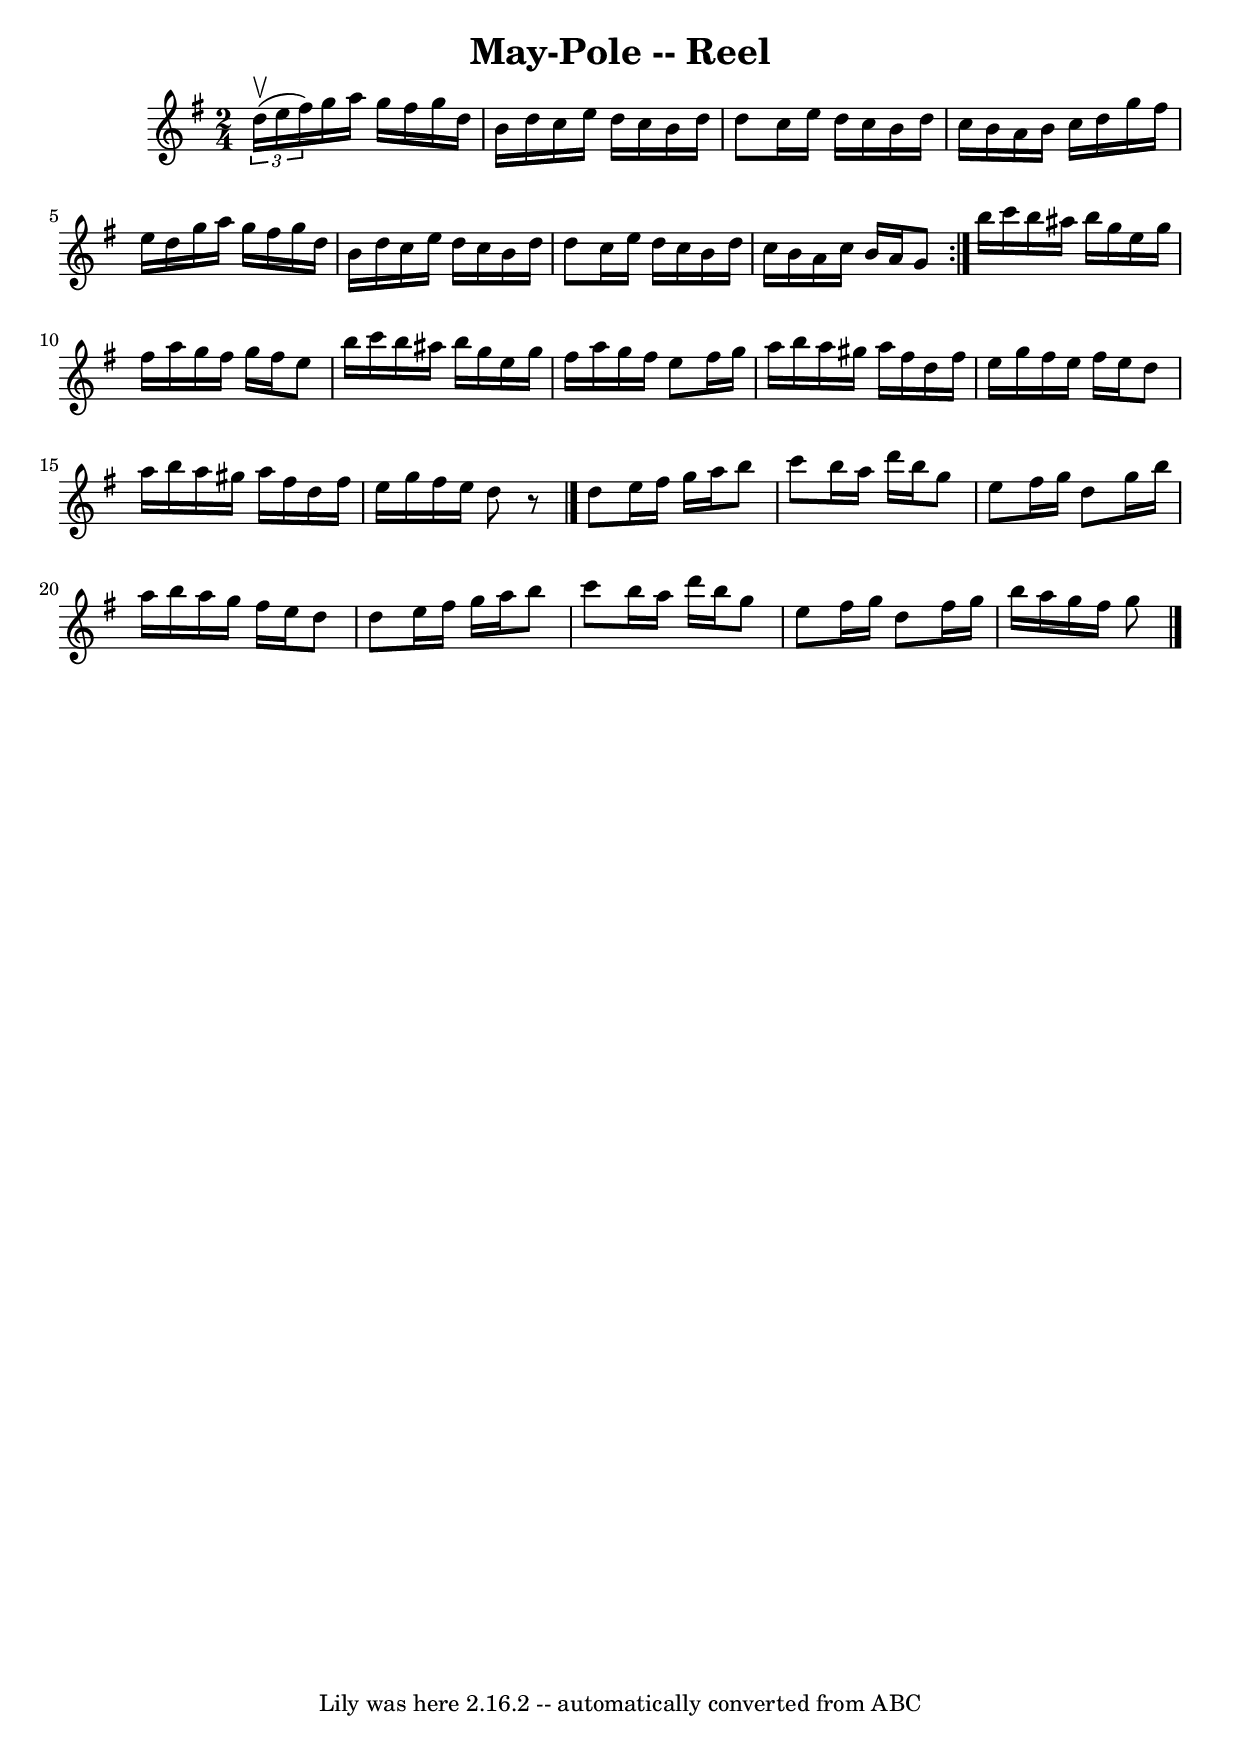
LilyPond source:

\version "2.16.2"
\include "Mammoth.ily"
\header {
  %% book = "Ryan's Mammoth Collection"
  crossRefNumber = "1"
  footnotes = ""
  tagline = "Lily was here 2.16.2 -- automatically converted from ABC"
  title = "May-Pole -- Reel"

}
voicedefault =  {



  \repeat volta 2 {

    \time 2/4 
    \key g \major
    \times 2/3 { d''16^\upbow(e''16 fis''16) 

	       } |
    g''16 a''16 g''16 fis''16 g''16 d''16 b'16    
    d''16  |
    c''16 e''16 d''16 c''16 b'16 d''16 d''8  
    |
    c''16 e''16 d''16 c''16 b'16 d''16 c''16 b'16  
    |
    a'16 b'16 c''16 d''16 g''16 fis''16 e''16 d''16 
    |
    g''16 a''16 g''16 fis''16 g''16 d''16 b'16    
    d''16  |
    c''16 e''16 d''16 c''16 b'16 d''16 d''8  
    |
    c''16 e''16 d''16 c''16 b'16 d''16 c''16 b'16  
    |
    a'16 c''16 b'16 a'16 g'8  
  } b''16 c'''16 b''16 
  ais''16 b''16 g''16 e''16 g''16  |
  fis''16 a''16    
  g''16 fis''16 g''16 fis''16 e''8  |
  b''16 c'''16    
  b''16 ais''16 b''16 g''16 e''16 g''16  |
  fis''16    
  a''16 g''16 fis''16 e''8 fis''16 g''16  |
  a''16    
  b''16 a''16 gis''16 a''16 fis''16 d''16 fis''16  |
  
  e''16 g''16 fis''16 e''16 fis''16 e''16 d''8  |
  
  a''16 b''16 a''16 gis''16 a''16 fis''16 d''16 fis''16  
  |
  e''16 g''16 fis''16 e''16 d''8    r8 \bar "|." d''8  
  e''16 fis''16 g''16 a''16 b''8  |
  c'''8 b''16    
  a''16 d'''16 b''16 g''8  |
  e''8 fis''16 g''16 d''8   
  g''16 b''16  |
  a''16 b''16 a''16 g''16 fis''16    
  e''16 d''8  |
  d''8 e''16 fis''16 g''16 a''16 b''8  
  |
  c'''8 b''16 a''16 d'''16 b''16 g''8  |
  e''8  
  fis''16 g''16 d''8 fis''16 g''16  |
  b''16 a''16    
  g''16 fis''16 g''8  \bar "|."   

}

\score{
  <<

    \context Staff="default"
    {
      \voicedefault 
      
    }

  >>
  \layout {
    
  }
  \midi {
  }

}
